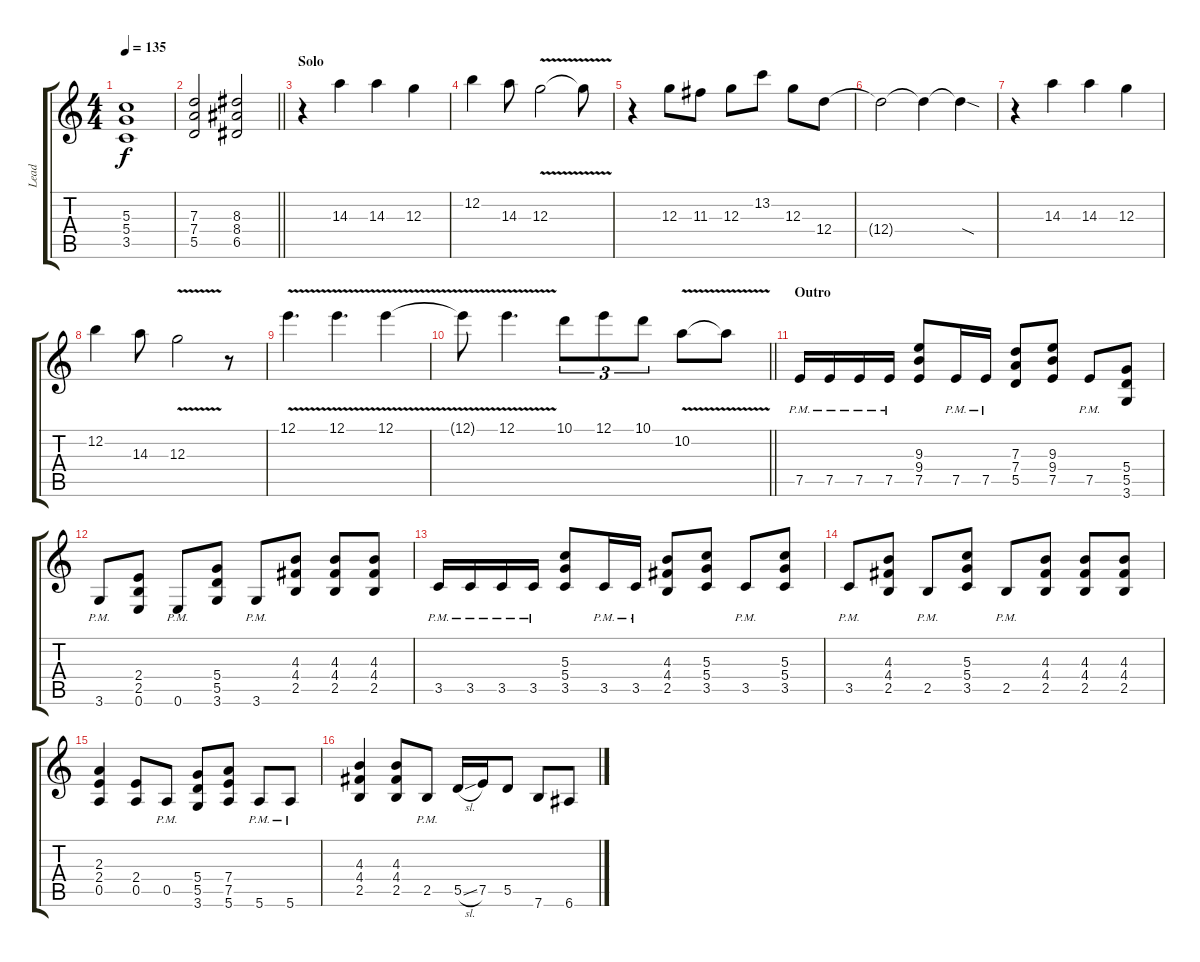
\track ("Lead" "Lead") {instrument distortionguitar}
\staff {score tabs}
\tuning (E4 B3 G3 D3 A2 E2) {hide}
\ts (4 4)
\tempo 135
\clef g2
\ks c
(5.3 5.4 3.5).1{dy f} |
\barLineRight lightlight
(7.3 7.4 5.5).2 (8.3 8.4 6.5).2 |
\section ("" "Solo")
r.4 14.3.4 14.3.4 12.3.4 |
12.2.4 14.3.8 12.3{v}.2 12.3{t}.8 |
r.4 12.3.8 11.3.8 12.3.8 13.2.8 12.3.8 12.4.8 |
12.4{t}.2 12.4{t}.4 12.4{sod t}.4 |
r.4 14.3.4 14.3.4 12.3.4 |
12.2.4 14.3.8 12.3{v}.2 r.8 |
12.1{v}.4{d} 12.1{v}.4{d} 12.1{v}.4 |
\barLineRight lightlight
12.1{t}.8 12.1{v}.4{d} 10.1.8{tu (3 2)} 12.1.8{tu (3 2)} 10.1.8{tu (3 2)} 10.2{v}.8 10.2{t}.8 |
\section ("" "Outro")
7.5{pm}.16 7.5{pm}.16 7.5{pm}.16 7.5{pm}.16 (9.3 9.4 7.5).8 7.5{pm}.16 7.5{pm}.16 (7.3 7.4 5.5).8 (9.3 9.4 7.5).8 7.5{pm}.8 (5.4 5.5 3.6).8 |
3.6{pm}.8 (2.4 2.5 0.6).8 0.6{pm}.8 (5.4 5.5 3.6).8 3.6{pm}.8 (4.3 4.4 2.5).8 (4.3 4.4 2.5).8 (4.3 4.4 2.5).8 |
3.5{pm}.16 3.5{pm}.16 3.5{pm}.16 3.5{pm}.16 (5.3 5.4 3.5).8 3.5{pm}.16 3.5{pm}.16 (4.3 4.4 2.5).8 (5.3 5.4 3.5).8 3.5{pm}.8 (5.3 5.4 3.5).8 |
3.5{pm}.8 (4.3 4.4 2.5).8 2.5{pm}.8 (5.3 5.4 3.5).8 2.5{pm}.8 (4.3 4.4 2.5).8 (4.3 4.4 2.5).8 (4.3 4.4 2.5).8 |
(2.3 2.4 0.5).4 (2.4 0.5).8 0.5{pm}.8 (5.4 5.5 3.6).8 (7.4 7.5 5.6).8 5.6{pm}.8 5.6{pm}.8 |
(4.3 4.4 2.5).4 (4.3 4.4 2.5).8 2.5{pm}.8 5.5{sl}.16 7.5.16 5.5.8 7.6.8 6.6.8
